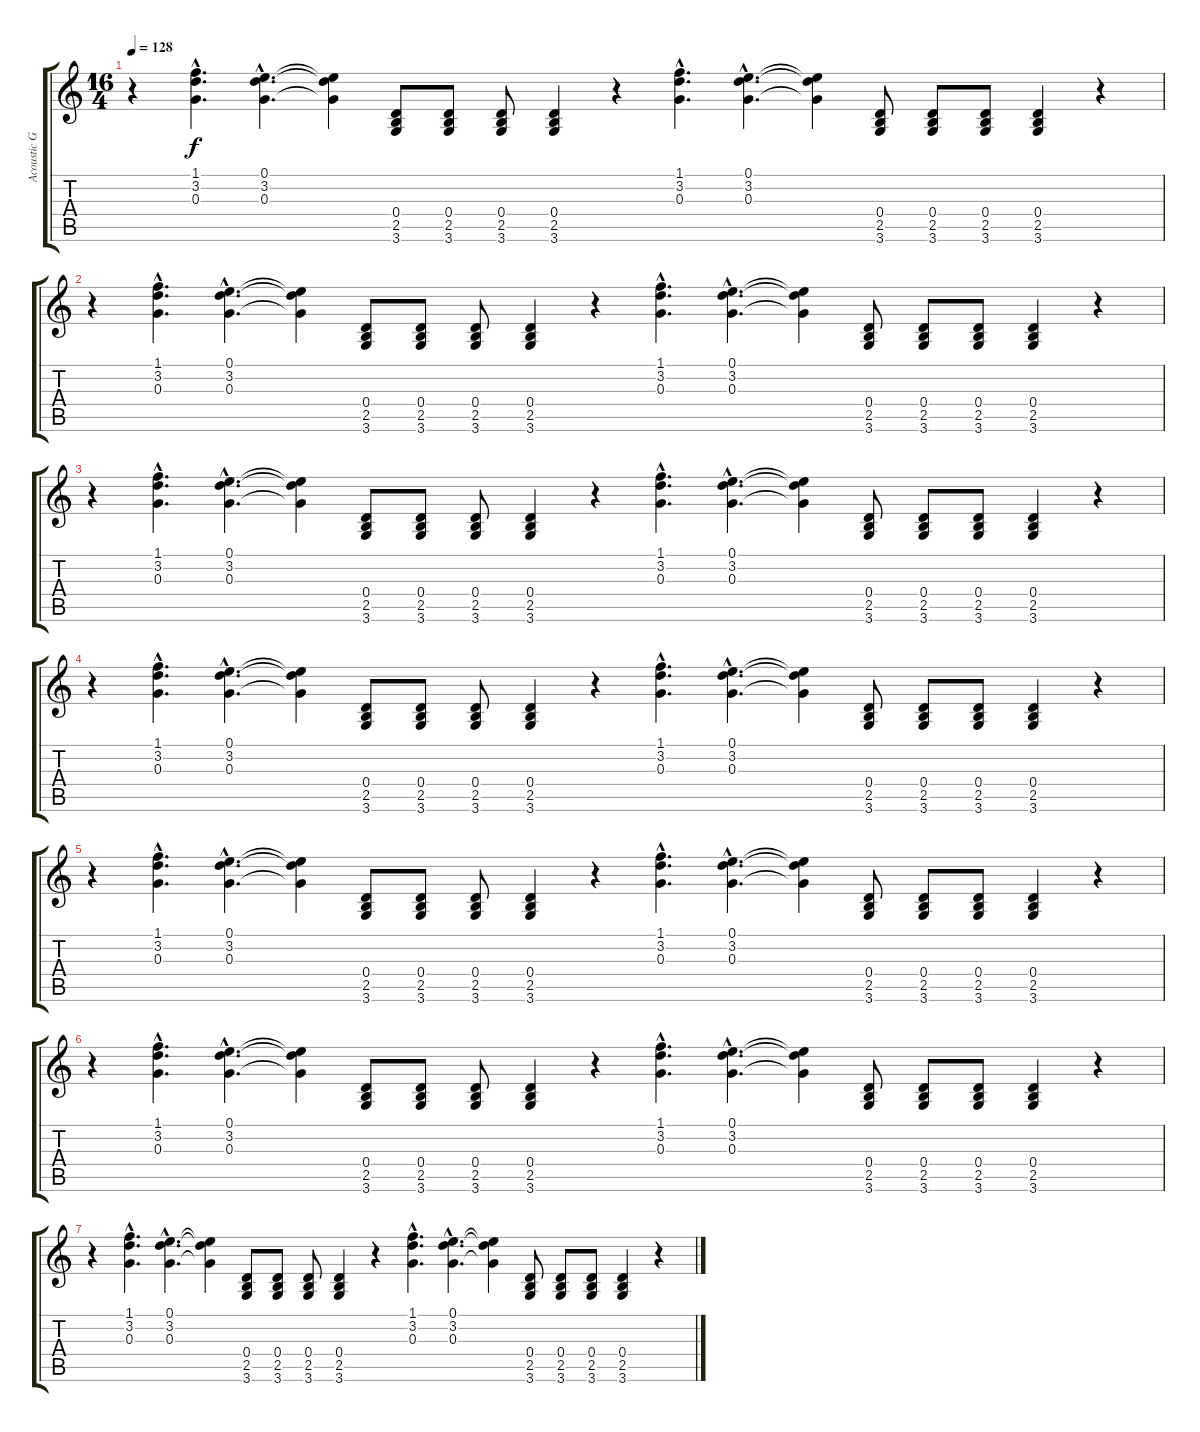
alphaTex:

\track ("Acoustic Guitar" "Acoustic G") {instrument acousticguitarsteel}
\staff {score tabs}
\tuning (E4 B3 G3 D3 A2 E2) {hide}
\ts (16 4)
\tempo 128
\clef g2
\ks c
r.4{dy f} (1.1{hac} 3.2{hac} 0.3{hac}).4{d} (0.1{hac} 3.2{hac} 0.3{hac}).4{d} (0.1{t} 3.2{t} 0.3{t}).4 (0.4 2.5 3.6).8 (0.4 2.5 3.6).8 (0.4 2.5 3.6).8 (0.4 2.5 3.6).4 r.4 (1.1{hac} 3.2{hac} 0.3{hac}).4{d} (0.1{hac} 3.2{hac} 0.3{hac}).4{d} (0.1{t} 3.2{t} 0.3{t}).4 (0.4 2.5 3.6).8 (0.4 2.5 3.6).8 (0.4 2.5 3.6).8 (0.4 2.5 3.6).4 r.4 |
r.4 (1.1{hac} 3.2{hac} 0.3{hac}).4{d} (0.1{hac} 3.2{hac} 0.3{hac}).4{d} (0.1{t} 3.2{t} 0.3{t}).4 (0.4 2.5 3.6).8 (0.4 2.5 3.6).8 (0.4 2.5 3.6).8 (0.4 2.5 3.6).4 r.4 (1.1{hac} 3.2{hac} 0.3{hac}).4{d} (0.1{hac} 3.2{hac} 0.3{hac}).4{d} (0.1{t} 3.2{t} 0.3{t}).4 (0.4 2.5 3.6).8 (0.4 2.5 3.6).8 (0.4 2.5 3.6).8 (0.4 2.5 3.6).4 r.4 |
r.4 (1.1{hac} 3.2{hac} 0.3{hac}).4{d} (0.1{hac} 3.2{hac} 0.3{hac}).4{d} (0.1{t} 3.2{t} 0.3{t}).4 (0.4 2.5 3.6).8 (0.4 2.5 3.6).8 (0.4 2.5 3.6).8 (0.4 2.5 3.6).4 r.4 (1.1{hac} 3.2{hac} 0.3{hac}).4{d} (0.1{hac} 3.2{hac} 0.3{hac}).4{d} (0.1{t} 3.2{t} 0.3{t}).4 (0.4 2.5 3.6).8 (0.4 2.5 3.6).8 (0.4 2.5 3.6).8 (0.4 2.5 3.6).4 r.4 |
r.4 (1.1{hac} 3.2{hac} 0.3{hac}).4{d} (0.1{hac} 3.2{hac} 0.3{hac}).4{d} (0.1{t} 3.2{t} 0.3{t}).4 (0.4 2.5 3.6).8 (0.4 2.5 3.6).8 (0.4 2.5 3.6).8 (0.4 2.5 3.6).4 r.4 (1.1{hac} 3.2{hac} 0.3{hac}).4{d} (0.1{hac} 3.2{hac} 0.3{hac}).4{d} (0.1{t} 3.2{t} 0.3{t}).4 (0.4 2.5 3.6).8 (0.4 2.5 3.6).8 (0.4 2.5 3.6).8 (0.4 2.5 3.6).4 r.4 |
r.4 (1.1{hac} 3.2{hac} 0.3{hac}).4{d} (0.1{hac} 3.2{hac} 0.3{hac}).4{d} (0.1{t} 3.2{t} 0.3{t}).4 (0.4 2.5 3.6).8 (0.4 2.5 3.6).8 (0.4 2.5 3.6).8 (0.4 2.5 3.6).4 r.4 (1.1{hac} 3.2{hac} 0.3{hac}).4{d} (0.1{hac} 3.2{hac} 0.3{hac}).4{d} (0.1{t} 3.2{t} 0.3{t}).4 (0.4 2.5 3.6).8 (0.4 2.5 3.6).8 (0.4 2.5 3.6).8 (0.4 2.5 3.6).4 r.4 |
r.4 (1.1{hac} 3.2{hac} 0.3{hac}).4{d} (0.1{hac} 3.2{hac} 0.3{hac}).4{d} (0.1{t} 3.2{t} 0.3{t}).4 (0.4 2.5 3.6).8 (0.4 2.5 3.6).8 (0.4 2.5 3.6).8 (0.4 2.5 3.6).4 r.4 (1.1{hac} 3.2{hac} 0.3{hac}).4{d} (0.1{hac} 3.2{hac} 0.3{hac}).4{d} (0.1{t} 3.2{t} 0.3{t}).4 (0.4 2.5 3.6).8 (0.4 2.5 3.6).8 (0.4 2.5 3.6).8 (0.4 2.5 3.6).4 r.4 |
r.4 (1.1{hac} 3.2{hac} 0.3{hac}).4{d} (0.1{hac} 3.2{hac} 0.3{hac}).4{d} (0.1{t} 3.2{t} 0.3{t}).4 (0.4 2.5 3.6).8 (0.4 2.5 3.6).8 (0.4 2.5 3.6).8 (0.4 2.5 3.6).4 r.4 (1.1{hac} 3.2{hac} 0.3{hac}).4{d} (0.1{hac} 3.2{hac} 0.3{hac}).4{d} (0.1{t} 3.2{t} 0.3{t}).4 (0.4 2.5 3.6).8 (0.4 2.5 3.6).8 (0.4 2.5 3.6).8 (0.4 2.5 3.6).4 r.4
